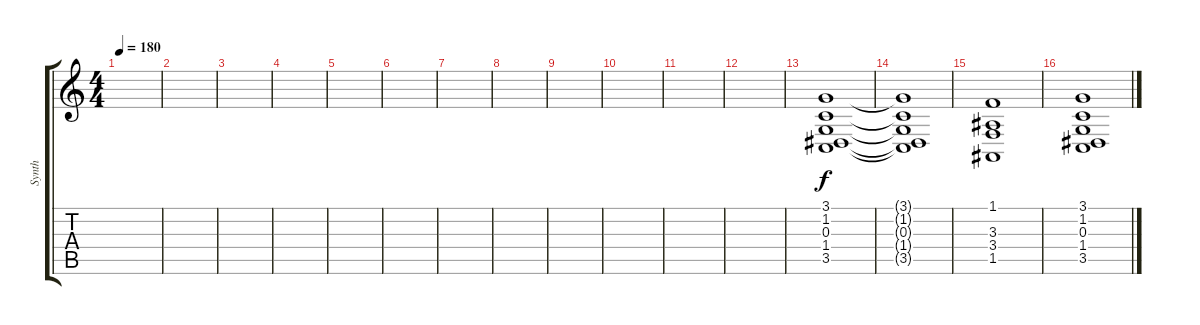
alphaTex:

\track ("Synth" "Synth") {instrument synthstrings1}
\staff {score tabs}
\tuning (E4 B3 G3 D3 A2 E2) {hide}
\ts (4 4)
\tempo 180
\clef g2
\ks c
|
|
|
|
|
|
|
|
|
|
|
|
(3.1 1.2 0.3 1.4 3.5).1{volume 8} |
(3.1{t} 1.2{t} 0.3{t} 1.4{t} 3.5{t}).1 |
(1.1 3.3 3.4 1.5).1 |
(3.1 1.2 0.3 1.4 3.5).1
